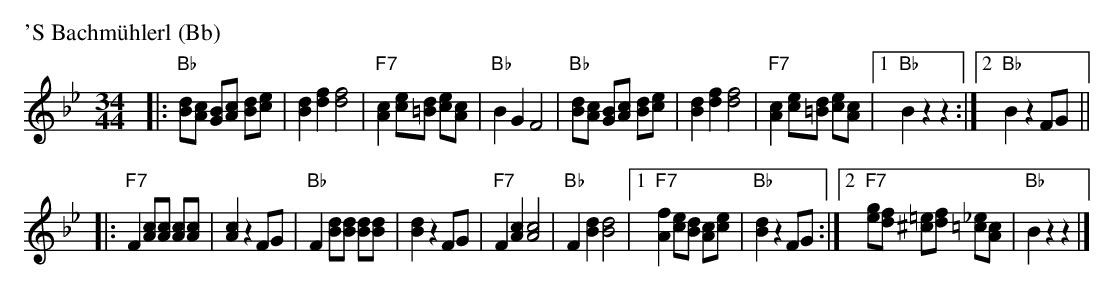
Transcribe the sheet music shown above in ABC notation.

X:1
P: 'S Bachm\"uhlerl (Bb)
M: 34/44
L: 1/8
K: Bb
|: "Bb"[dB][cA] [BG][cA] [dB][ec] | [d2B2][f2d2] [f4d4] \
| "F7"[c2A2] [ec][d=B] [ec][cA] | "Bb"B2G2 F4 \
| "Bb"[dB][cA] [BG][cA] [dB][ec] | [d2B2][f2d2] [f4d4] \
| "F7"[c2A2] [ec][d=B] [ec][cA] |1 "Bb"B2 z2 z2 :|2 "Bb"B2 z2 FG ||
|: "F7"F2 [cA][cA] [cA][cA] |[c2A2] z2 FG \
| "Bb"F2 [dB][dB] [dB][dB] | [d2B2] z2 FG \
| "F7"F2[c2A2] [c4A4] | "Bb"F2[d2B2] [d4B4] \
|1 "F7"[f2A2] [ec][dB] [cA][ec] | "Bb"[d2B2] z2 FG \
:|2 "F7"[ge][fd] [=e^c][fd] [_e=c][cA] | "Bb"B2 z2 z2 |]
